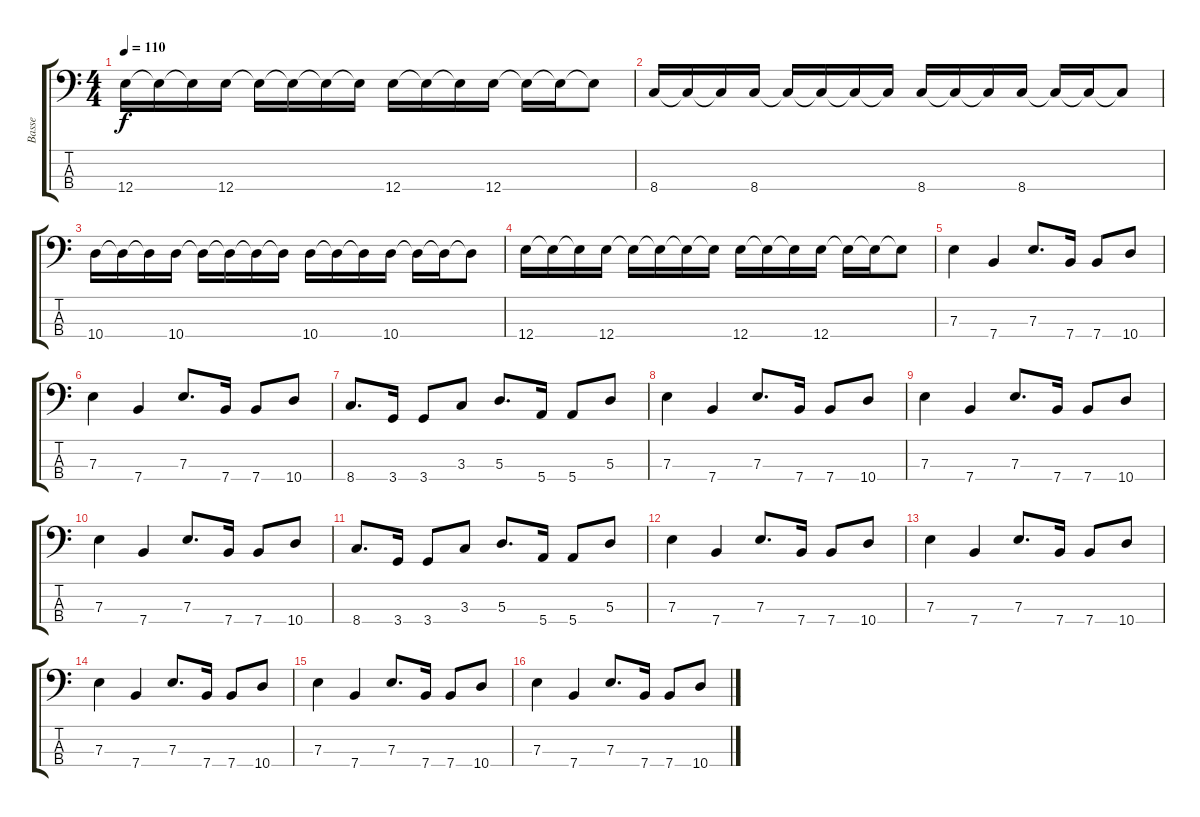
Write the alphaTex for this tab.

\track ("Basse" "Basse") {instrument electricbassfinger}
\staff {score tabs}
\tuning (G2 D2 A1 E1) {hide}
\ts (4 4)
\tempo 110
\clef f4
\ks c
12.4.16{dy f} 12.4{t}.16 12.4{t}.16 12.4.16 12.4{t}.16 12.4{t}.16 12.4{t}.16 12.4{t}.16 12.4.16 12.4{t}.16 12.4{t}.16 12.4.16 12.4{t}.16 12.4{t}.16 12.4{t}.8 |
8.4.16 8.4{t}.16 8.4{t}.16 8.4.16 8.4{t}.16 8.4{t}.16 8.4{t}.16 8.4{t}.16 8.4.16 8.4{t}.16 8.4{t}.16 8.4.16 8.4{t}.16 8.4{t}.16 8.4{t}.8 |
10.4.16 10.4{t}.16 10.4{t}.16 10.4.16 10.4{t}.16 10.4{t}.16 10.4{t}.16 10.4{t}.16 10.4.16 10.4{t}.16 10.4{t}.16 10.4.16 10.4{t}.16 10.4{t}.16 10.4{t}.8 |
12.4.16 12.4{t}.16 12.4{t}.16 12.4.16 12.4{t}.16 12.4{t}.16 12.4{t}.16 12.4{t}.16 12.4.16 12.4{t}.16 12.4{t}.16 12.4.16 12.4{t}.16 12.4{t}.16 12.4{t}.8 |
7.3.4 7.4.4 7.3.8{d} 7.4.16 7.4.8 10.4.8 |
7.3.4 7.4.4 7.3.8{d} 7.4.16 7.4.8 10.4.8 |
8.4.8{d} 3.4.16 3.4.8 3.3.8 5.3.8{d} 5.4.16 5.4.8 5.3.8 |
7.3.4 7.4.4 7.3.8{d} 7.4.16 7.4.8 10.4.8 |
7.3.4 7.4.4 7.3.8{d} 7.4.16 7.4.8 10.4.8 |
7.3.4 7.4.4 7.3.8{d} 7.4.16 7.4.8 10.4.8 |
8.4.8{d} 3.4.16 3.4.8 3.3.8 5.3.8{d} 5.4.16 5.4.8 5.3.8 |
7.3.4 7.4.4 7.3.8{d} 7.4.16 7.4.8 10.4.8 |
7.3.4 7.4.4 7.3.8{d} 7.4.16 7.4.8 10.4.8 |
7.3.4 7.4.4 7.3.8{d} 7.4.16 7.4.8 10.4.8 |
7.3.4 7.4.4 7.3.8{d} 7.4.16 7.4.8 10.4.8 |
7.3.4 7.4.4 7.3.8{d} 7.4.16 7.4.8 10.4.8
